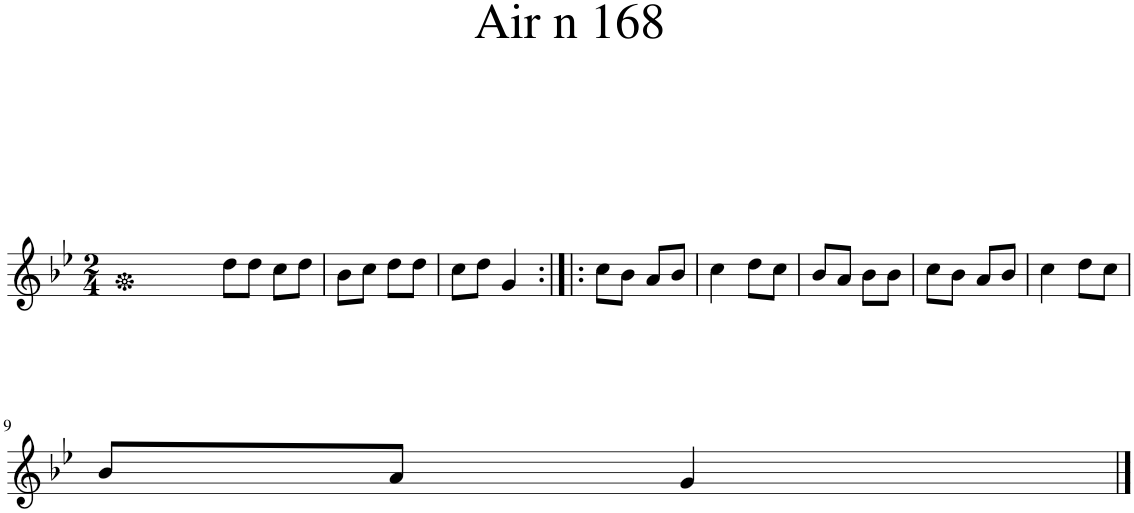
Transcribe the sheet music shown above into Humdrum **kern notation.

**kern
*part1
*staff1
*I"Piano
*I'Pno.
*clefG2
*k[b-e-]
*M2/4
=1
8dd\L
8dd\J
8cc\L
8dd\J
=2
8b-\L
8cc\J
8dd\L
8dd\J
=3
8cc\L
8dd\J
4g/
=4:|!|:
8cc\L
8b-\J
8a/L
8b-/J
=5
4cc\
8dd\L
8cc\J
=6
8b-/L
8a/J
8b-\L
8b-\J
=7
8cc\L
8b-\J
8a/L
8b-/J
=8
4cc\
8dd\L
8cc\J
!!LO:LB:g=z
=9
8b-/L
8a/J
4g/
==
*-
